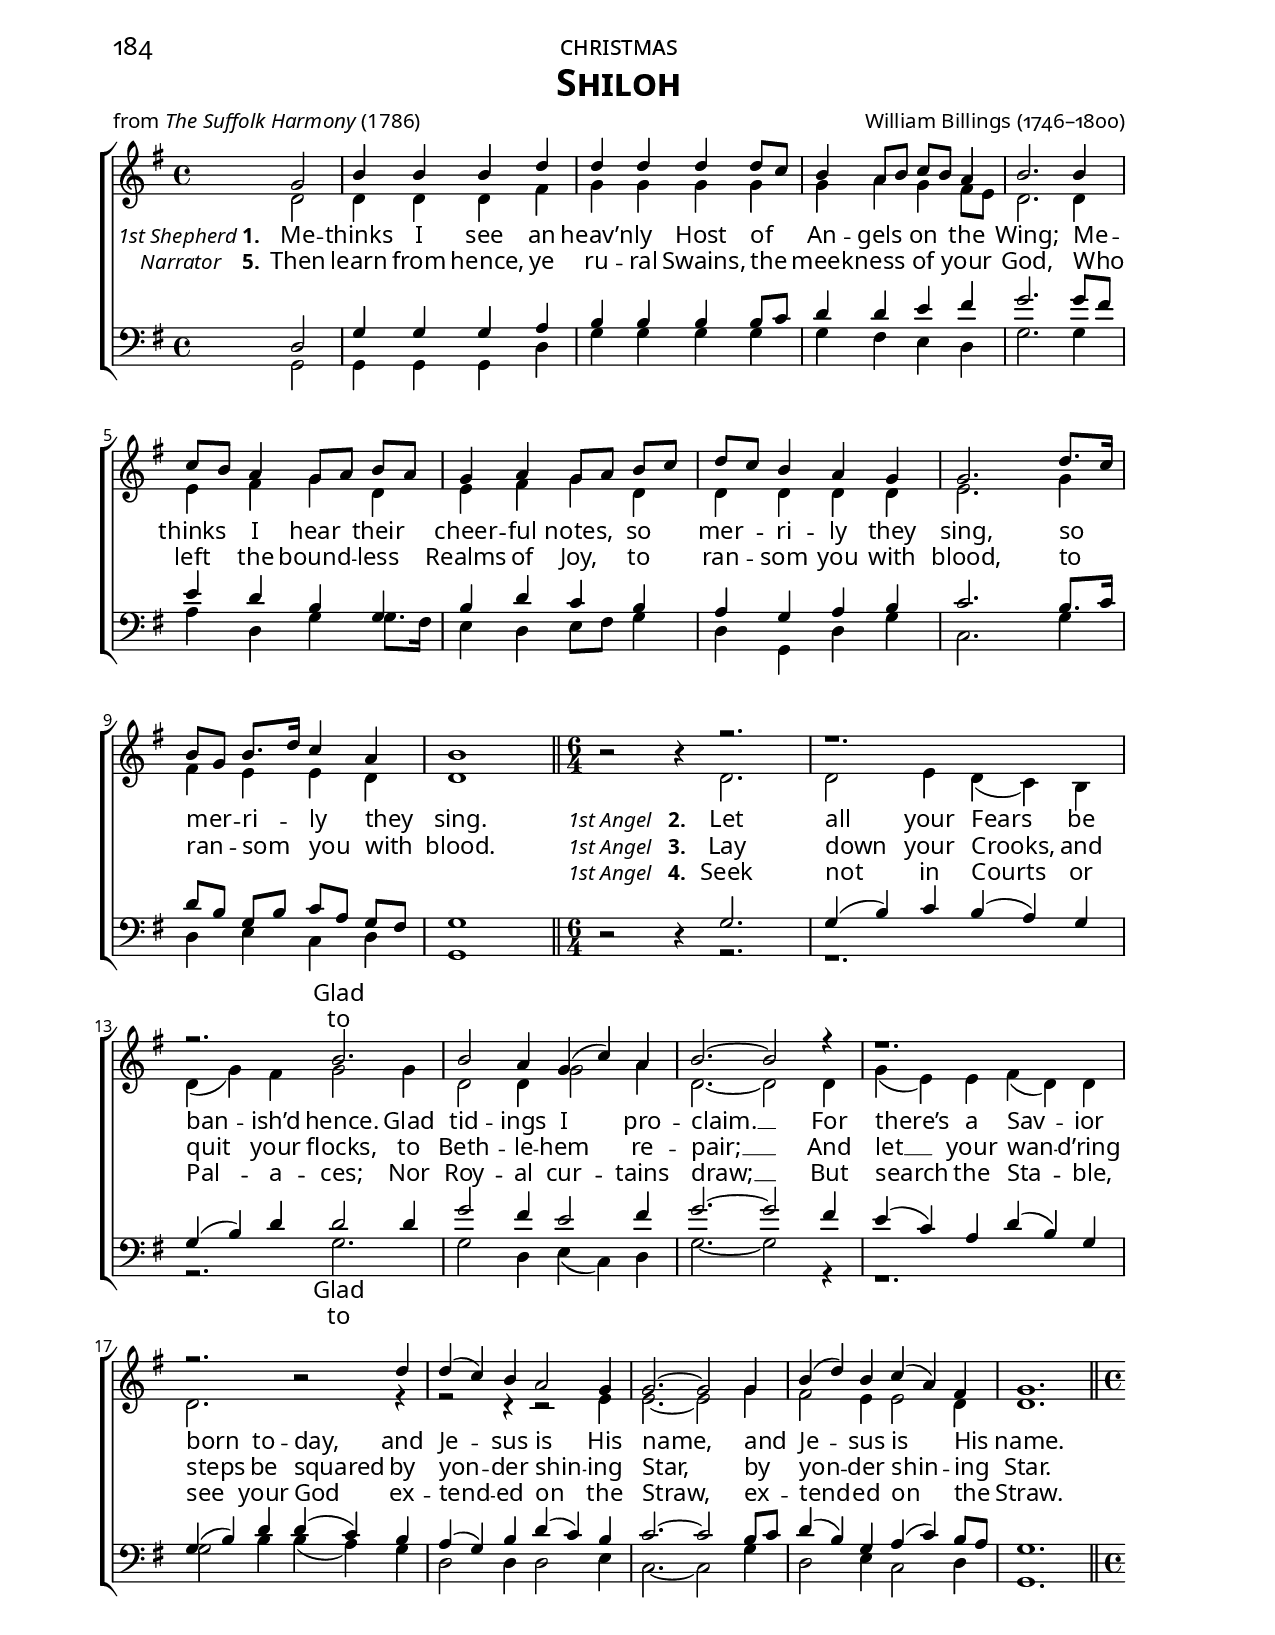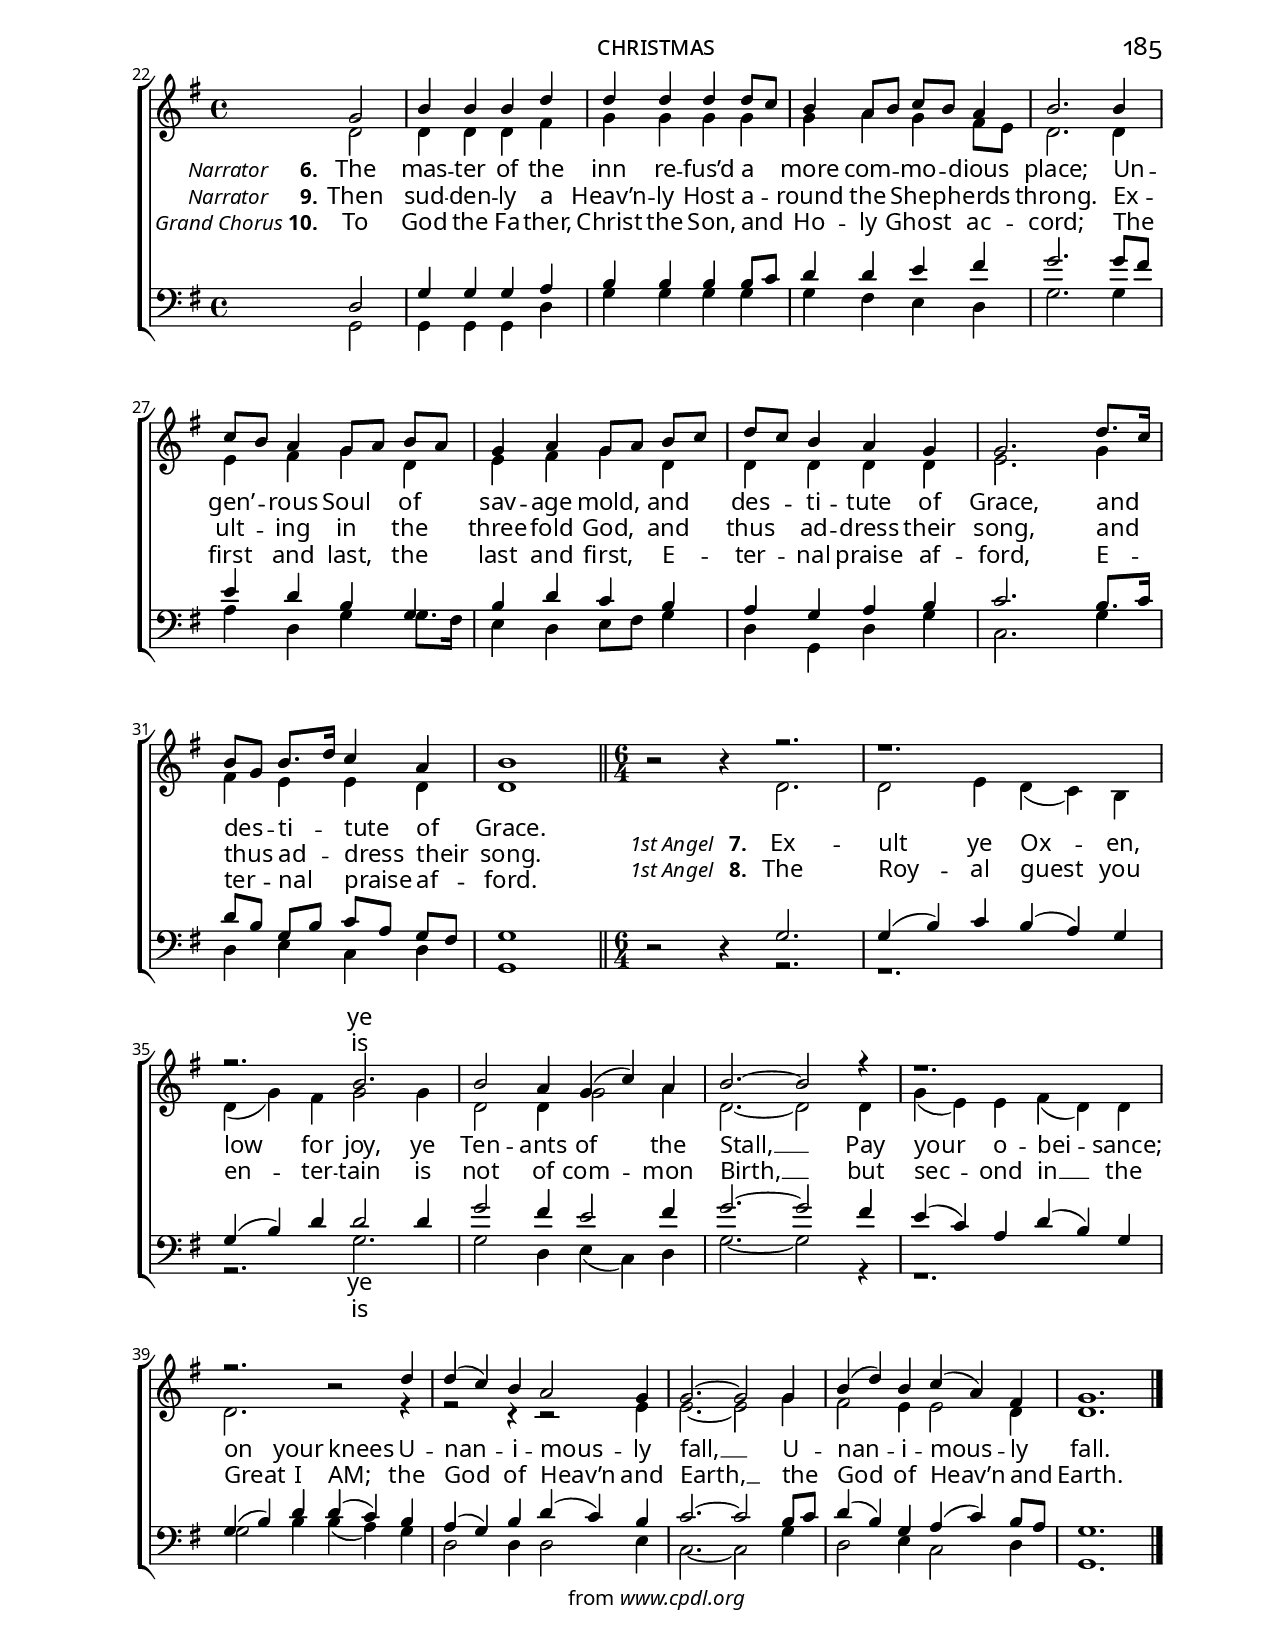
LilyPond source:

\version "2.14.2"
\include "util.ly"
\header {
  title = \markup{\override #'(font-name . "Garamond Premier Pro Semibold"){ \abs-fontsize #18 \smallCapsOldStyle"Shiloh"}}
  poet = \markup { "from" \italic "The Suffolk Harmony" "(1786)"}
  composer = \markup\oldStyleNum"William Billings (1746–1800)"
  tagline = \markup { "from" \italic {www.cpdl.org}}
}
\paper {
  %print-all-headers = ##t
  paper-height = 11\in
  paper-width = 8.5\in
  indent = 0\in
  %system-system-spacing = #'((basic-distance . 10) (padding . 0))
  system-system-spacing =
    #'((basic-distance . 0)
       (minimum-distance . 0)
       (padding . -5)
       (stretchability . 100))
  ragged-last-bottom = ##f
  ragged-bottom = ##f
  two-sided = ##t
  inner-margin = 1\in
  outer-margin = 0.75\in
  top-margin = 0.26\in
  bottom-margin = 0.25\in
  first-page-number = #184
  print-first-page-number = ##t
  headerLine = \markup{\override #'(font-name . "Garamond Premier Pro") \smallCapsOldStyle"christmas"}
  oddHeaderMarkup = \markup\fill-line{
     \override #'(font-name . "Garamond Premier Pro")\abs-fontsize #12.5
     \combine 
        \fill-line{"" \on-the-fly #print-page-number-check-first
        \oldStylePageNum""
        }
        \fill-line{\headerLine}
  }
  evenHeaderMarkup = \markup {
     \override #'(font-name . "Garamond Premier Pro")\abs-fontsize #12.5
     \combine
        \on-the-fly #print-page-number-check-first
        \oldStylePageNum""
        \fill-line{\headerLine}
  }
}
#(set-global-staff-size 18) \paper{ #(define fonts (make-pango-font-tree "Garamond Premier Pro" "Garamond Premier Pro" "Garamond Premier Pro" (/ 18 20))) }
global = {
  \key g \major
  \time 4/4
  \autoBeamOff
}

sopMusic = \relative c' {
  \repeat unfold 2 {
    \global
    \partial 2 g'2 |
    b4 b b d |
    d d d d8[ c] |
    b4 a8[ b] c[ b] a4 |
    b2. b4 |
    
    c8[ b] a4 g8[ a] b[ a] |
    g4 a g8[ a] b[ c] |
    d[ c] b4 a g |
    g2. d'8.[ c16] |
    b8[ g] b8.[ d16] c4 a |
    b1 \bar "||"
    
    \time 6/4 |
    b2\rest b4\rest r2. |
    r1. | \break
    r2. b2. |
    b2 a4 g( c) a |
    b2.~ b2 r4 |
    
    r1. |
    r2. b2\rest d4 |
    d( c) b a2 g4 |
    g2.~ g2 g4 |
    b( d) b c( a) fis |
    g1. \bar "||" \pageBreak
  }
  \bar "|."
}
sopWords = \lyricmode {
  \repeat unfold 34{\skip1}
  Glad
  \repeat unfold 17{\skip1}
  \repeat unfold 34{\skip1}
  ye
}
sopWordsII = \lyricmode {
  \repeat unfold 34{\skip1}
  to
  \repeat unfold 17{\skip1}
  \repeat unfold 34{\skip1}
  is
}
sopWordsIII = \lyricmode {
  \repeat unfold 34{\skip1}
  %Nor
}

altoMusic = \relative c' {
  \repeat unfold 2 {
    d2 |
    d4 d d fis |
    g g g g |
    g a g fis8[ e] |
    d2. d4 |
    
    e fis g d |
    e fis g d |
    d d d d |
    e2. g4 |
    fis e e d |
    
    d1 \bar "||"
    
    s2. d |
    d2 e4 d( c) b |
    d( g) fis g2 g4 |
    d2 d4  g2 a4 |
    d,2.~ d2 d4 |
    
    g( e) e fis( d) d |
    d2. s2 r4 |
    r2 r4 r2 e4 |
    e2.~ e2 g4 |
    fis2 e4 e2 d4 |
    d1. |
  }
}
dropLyrics = {
  \override LyricText #'extra-offset = #'(0 . -2.5)
  \override LyricHyphen #'extra-offset = #'(0 . -2.5)
  \override LyricExtender #'extra-offset = #'(0 . -2.5)
  \override StanzaNumber #'extra-offset = #'(0 . -2.5)
}
altoWords = {
  \dropLyricsIX
  \set stanza = \markup {\normal-text\italic " 1st Shepherd" "1."}
    \lyricmode {
    Me -- thinks I see an heav’n -- ly Host of An -- gels on the Wing;
    Me -- thinks I hear their cheer -- ful notes, so mer -- ri -- ly they sing,
    so mer -- ri -- ly they sing.
  }
  \set stanza = \markup {\normal-text\italic "1st Angel" "  2. "}
  \lyricmode {
    Let all your Fears be ban -- ish’d hence.
    Glad tid -- ings I pro -- claim. __
    For there’s a Sav -- ior born to -- day,
    and Je -- sus is His name,
    and Je -- sus is His name.
  }
  \set stanza = \markup {\normal-text\italic " Narrator     " "6."}
  \lyricmode {
    The mas -- ter of the inn re -- fus’d a more com -- mo -- dious place;
    Un -- gen’ -- rous Soul of sav -- age mold,
    and des -- ti -- tute of Grace,
    and des -- ti -- tute of Grace.
  }
  \dropLyrics
  \set stanza = \markup {\normal-text\italic "1st Angel" "  7. "}
  \lyricmode {
    Ex -- ult ye Ox -- en,
    \dropLyricsIX
    low for joy, ye Ten -- ants of the Stall, __
    Pay your o -- bei -- sance; on your knees
    U -- nan -- i -- mous -- ly fall, __
    U -- nan -- i -- mous -- ly fall.
  }
}
altoWordsII = {
  \dropLyricsIX
  \set stanza = \markup {\normal-text\italic " Narrator   " "5."}
  \lyricmode {
    Then learn from hence, ye ru -- ral Swains, the meek -- ness of your God,
    Who left the bound -- less Realms of Joy, to ran -- som you with blood,
    to ran -- som you with blood.
  }
  \set stanza = \markup {\normal-text\italic "1st Angel" "  3. "}
  \lyricmode {
    Lay down your Crooks, and quit your flocks,
    to Beth -- le -- hem re -- pair; __
    And let __ your wan -- d’ring steps be squared
    by yon -- der shin -- ing Star,
    by yon -- der shin -- ing Star.
  }
  \set stanza = \markup {\normal-text\italic " Narrator     " "9."}
  \lyricmode {
    Then sud -- den -- ly a Heav’n -- ly Host a -- round the Shep -- herds throng.
    Ex -- ult -- ing in the three -- fold God,
    and thus ad -- dress their song,
    and thus ad -- dress their song.
  }
  \dropLyrics
  \set stanza = \markup {\normal-text\italic "1st Angel" "  8. "}
  \lyricmode {
    The Roy -- al guest you
    \dropLyricsIX
    en -- ter -- tain is not of com -- mon Birth, __
    but sec -- ond in __ the Great I AM;
    the God of Heav’n and Earth, __
    the God of Heav’n and Earth.
  }
}
altoWordsIII = {
  \dropLyricsIX
  \lyricmode {
    \repeat unfold 34{\skip1}
  }
  \set stanza = \markup {\normal-text\italic "1st Angel" "  4. "}
  \lyricmode {
    Seek not in Courts or Pal -- a -- ces;
    Nor Roy -- al cur -- tains draw; __
    But search the Sta -- ble, see your God
    ex -- tend -- ed on the Straw,
    ex -- tend -- ed on the Straw.
  }
  \set stanza = \markup {\normal-text\italic " Grand Chorus" "10."}
  \lyricmode {
    To God the Fa -- ther, Christ the Son, and Ho -- ly Ghost ac -- cord;
    The first and last, the last and first,
    E -- ter -- nal praise af -- ford,
    E -- ter -- nal praise af -- ford.
    
  }
}
altoWordsIV = \lyricmode {
  
  \set ignoreMelismata = ##t
}
altoWordsV = \lyricmode {
  \set stanza = #"5. "
  \set ignoreMelismata = ##t
}
altoWordsVI = \lyricmode {
  \set stanza = #"6. "
  \set ignoreMelismata = ##t
}
tenorMusic = \relative c {
  \repeat unfold 2 {
    d2 |
    g4 g g a |
    b b b b8[ c] |
    d4 d e fis |
    g2. g8[ fis] |
    
    e4 d b g |
    b d c b |
    a g a b |
    c2. b8.[ c16] |
    d8[ b] g[ b] c[ a] g[ fis] |
    g1 \bar "||"
    
    s2. g |
    g4( b) c b( a) g |
    g( b) d d2 d4 |
    g2 fis4 e2 fis4 |
    g2.~ g2 fis4 |
    
    e( c) a d( b) g |
    g( b) d d( c) b |
    a( g) b d( c) b |
    c2.~ c2 b8[ c] |
    d4( b) g a( c) b8[ a] |
    g1. |
  }
}
tenorWords = \lyricmode {

}

bassMusic = \relative c {
  \repeat unfold 2 {
    g2 |
    g4 g g d' |
    g g g g |
    g fis e d |
    g2. g4 |
    
    a d, g g8.[ fis16] |
    e4 d e8[ fis] g4 |
    d g, d' g |
    c,2. g'4 |
    d e c d |
    g,1 \bar "||"
    
    d'2\rest d4\rest r2. |
    r1. |
    r2. g |
    g2 d4 e( c) d |
    g2.~ g2 r4 |
    
    r1. |
    g2 b4 b( a) g |
    d2 d4 d2 e4 |
    c2.~ c2 g'4 |
    d2 e4 c2 d4 |
    g,1. |
  }
}
bassWords = \lyricmode {
  \repeat unfold 34{\skip1}
  Glad
  \repeat unfold 20{\skip1}
  \repeat unfold 34{\skip1}
  ye
}
bassWordsII = \lyricmode {
  \repeat unfold 34{\skip1}
  to
  \repeat unfold 20{\skip1}
  \repeat unfold 34{\skip1}
  is
}
bassWordsIII = \lyricmode {
  \repeat unfold 34{\skip1}
  %Nor
}

pianoRH = \relative c' {
  
}
pianoLH = \relative c' {
  
}

\score {
  <<
   \new ChoirStaff <<
    \new Staff = women <<
      \set Staff.explicitKeySignatureVisibility = #end-of-line-invisible
      \new Voice = "sopranos" { \voiceOne << \global \sopMusic >> }
      \new Voice = "altos" { \voiceTwo << \global \altoMusic >> }
    >>
   \new Staff = men <<
      \set Staff.explicitKeySignatureVisibility = #end-of-line-invisible
      \clef bass
      \new Voice = "tenors" { \voiceOne << \global \tenorMusic >> }
      \new Voice = "basses" { \voiceTwo << \global \bassMusic >> }
    >>
    \new Lyrics \with { alignAboveContext = #"women" \override VerticalAxisGroup #'nonstaff-relatedstaff-spacing = #'((padding . 0.2))} \lyricsto "sopranos" \sopWords
    \new Lyrics \with { alignAboveContext = #"women" \override VerticalAxisGroup #'nonstaff-relatedstaff-spacing = #'((padding . 0.2))} \lyricsto "sopranos" \sopWordsII
    \new Lyrics \with { alignAboveContext = #"women" \override VerticalAxisGroup #'nonstaff-relatedstaff-spacing = #'((padding . 0.2))} \lyricsto "sopranos" \sopWordsIII
    \new Lyrics = "altosVI"  \with { alignBelowContext = #"women" } \lyricsto "tenors" \altoWordsVI
    \new Lyrics = "altosV"  \with { alignBelowContext = #"women" } \lyricsto "tenors" \altoWordsV
    \new Lyrics = "altosIV"  \with { alignBelowContext = #"women" } \lyricsto "tenors" \altoWordsIV
    \new Lyrics = "altosIII"  \with { alignBelowContext = #"women" } \lyricsto "tenors" \altoWordsIII
    \new Lyrics = "altosII"  \with { alignBelowContext = #"women" } \lyricsto "tenors" \altoWordsII
    \new Lyrics = "altos"  \with { alignBelowContext = #"women" \override VerticalAxisGroup #'nonstaff-relatedstaff-spacing = #'((padding . -0.5))} \lyricsto "tenors" \altoWords
    \new Lyrics \with { alignAboveContext = #"men" \override VerticalAxisGroup #'nonstaff-relatedstaff-spacing = #'((basic-distance . 1)) } \lyricsto "tenors" \tenorWords
    \new Lyrics \with { alignBelowContext = #"men" \override VerticalAxisGroup #'nonstaff-relatedstaff-spacing = #'((basic-distance . 1)) } \lyricsto "basses" \bassWordsIII
    \new Lyrics \with { alignBelowContext = #"men" \override VerticalAxisGroup #'nonstaff-relatedstaff-spacing = #'((basic-distance . 1)) } \lyricsto "basses" \bassWordsII
    \new Lyrics \with { alignBelowContext = #"men" \override VerticalAxisGroup #'nonstaff-relatedstaff-spacing = #'((padding . 0.4)) } \lyricsto "basses" \bassWords
  >>
%    \new PianoStaff << \new Staff { \new Voice { \pianoRH } } \new Staff { \clef "bass" \pianoLH } >>
  >>
  \layout {
  \context {
    \Lyrics
    \override LyricText #'font-size = #1.3
  }
    \context {
      \Score
      %\override SpacingSpanner #'base-shortest-duration = #(ly:make-moment 1 8)
      %\override SpacingSpanner #'common-shortest-duration = #(ly:make-moment 1 4)
    }
    \context {
      % Remove all empty staves
      % \Staff \RemoveEmptyStaves \override VerticalAxisGroup #'remove-first = ##t
    }
    \context {
      \Lyrics
      \override LyricText #'X-offset = #center-on-word
    }
  }
}

